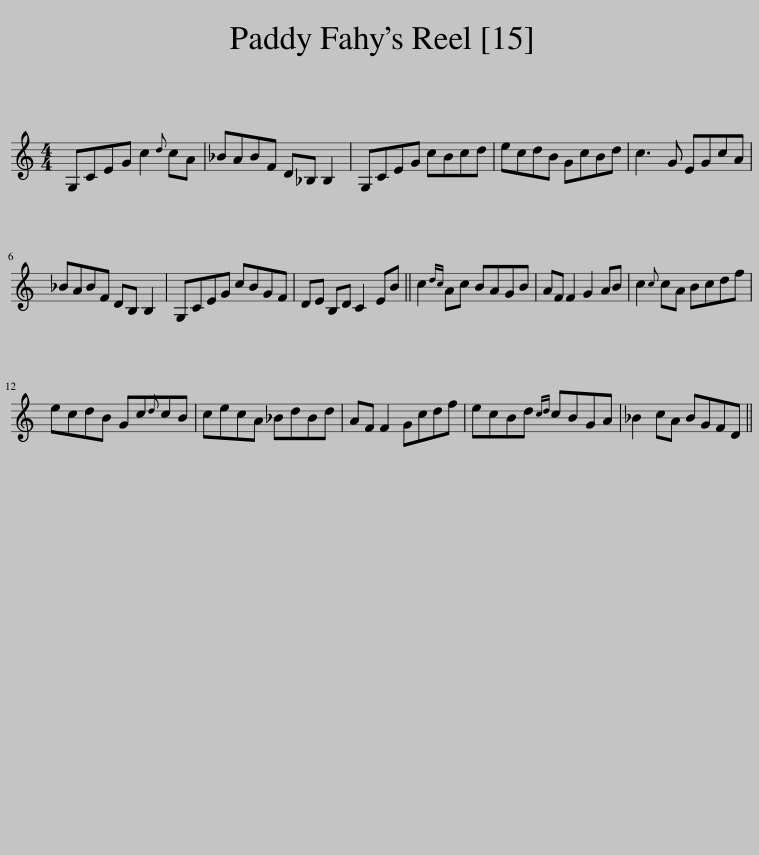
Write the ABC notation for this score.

X:1
L:1/8
M:4/4
I:linebreak $
K:C
V:1 treble
V:1
 G,CEG c2{d} cA | _BABF D_B, B,2 | G,CEG cBcd | ecdB GcBd | c3 G EGcA |$ %5
 _BABF DB, B,2 | G,CEG cBGF | DE B,D C2 EB || c2{dc} Ac BAGB | AF F2 G2 AB | %10
 c2{c} cA Bcdf |$ ecdB Gc{d}cB | cecA _BdBd | AF F2 Gcdf | ecBd{cd} cBGA | %15
 _B2 cA BGFD || %16
